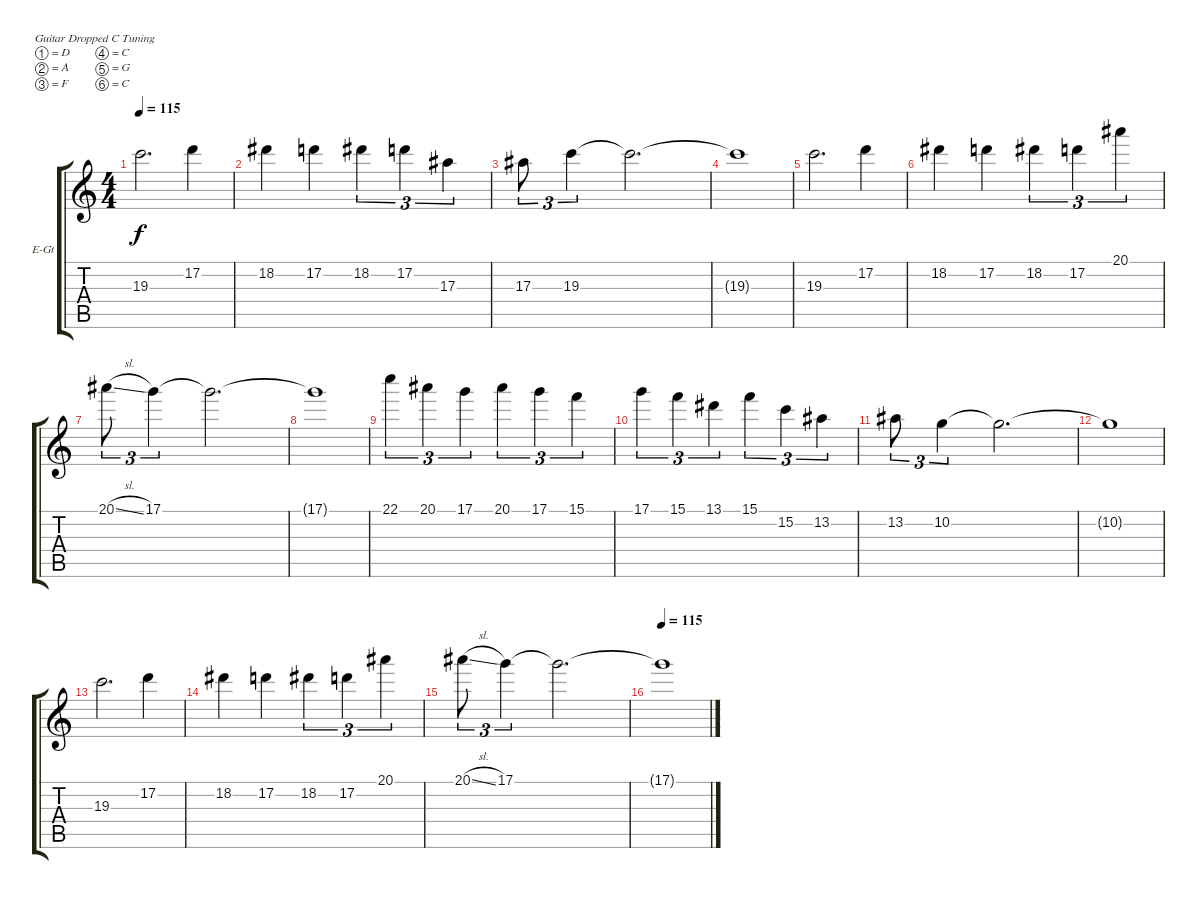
\bracketExtendMode groupsimilarinstruments
\firstSystemTrackNameOrientation horizontal
\otherSystemsTrackNameOrientation horizontal
\track ("Adam - Solo" "E-Gt") {instrument overdrivenguitar}
\staff {score tabs}
\tuning (D4 A3 F3 C3 G2 C2)
\ts (4 4)
\tempo 115
\clef g2
\scale
0.333333
\ks c
19.3.2{d dy f} 17.2.4 |
\scale
0.333333 18.2.4 17.2.4 18.2.4{tu (3 2)} 17.2.4{tu (3 2)} 17.3.4{tu (3 2)} |
\scale
0.333333 17.3.8{tu (3 2)} 19.3.4{tu (3 2)} 19.3{t}.2{d} |
\scale
0.333333 19.3{t}.1 |
\scale
0.333333 19.3.2{d} 17.2.4 |
\scale
0.333333 18.2.4 17.2.4 18.2.4{tu (3 2)} 17.2.4{tu (3 2)} 20.1.4{tu (3 2)} |
\scale
0.333333 20.1{sl}.8{tu (3 2)} 17.1.4{tu (3 2)} 17.1{t}.2{d} |
\scale
0.333333 17.1{t}.1 |
\scale
0.333333 22.1.4{tu (3 2)} 20.1.4{tu (3 2)} 17.1.4{tu (3 2)} 20.1.4{tu (3 2)} 17.1.4{tu (3 2)} 15.1.4{tu (3 2)} |
\scale
0.333333 17.1.4{tu (3 2)} 15.1.4{tu (3 2)} 13.1.4{tu (3 2)} 15.1.4{tu (3 2)} 15.2.4{tu (3 2)} 13.2.4{tu (3 2)} |
\scale
0.333333 13.2.8{tu (3 2)} 10.2.4{tu (3 2)} 10.2{t}.2{d} |
\scale
0.333333 10.2{t}.1 |
\scale
0.333333 19.3.2{d} 17.2.4 |
\scale
0.333333 18.2.4 17.2.4 18.2.4{tu (3 2)} 17.2.4{tu (3 2)} 20.1.4{tu (3 2)} |
\scale
0.333333 20.1{sl}.8{tu (3 2)} 17.1.4{tu (3 2)} 17.1{t}.2{d} |
\tempo (115 0.00625)
\scale
0.333333 17.1{t}.1
